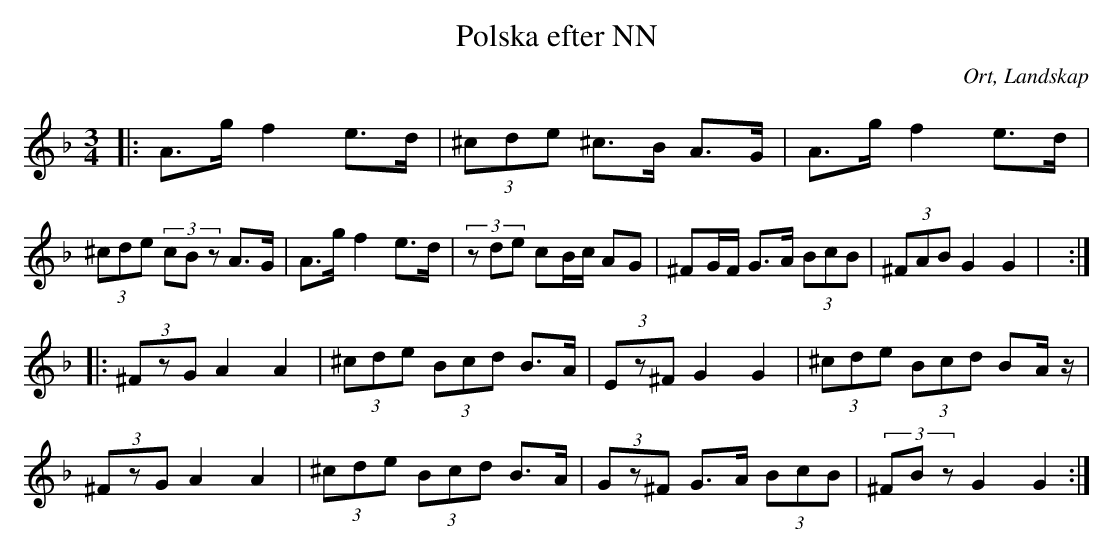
X:1
T:Polska efter NN
O:Ort, Landskap
M:3/4
L:1/8
K:Dm
|: A>g f2 e>d|(3^cde ^c>B A>G|A>g f2 e>d|(3^cde (3cBz A>G|A>g f2 e>d|(3zde cB/c/ AG|^FG/F/ G>A (3BcB|(3^FAB G2 G2|  :|
|:(3^FzG A2 A2|(3^cde (3Bcd B>A|(3Ez^F G2 G2|(3^cde (3Bcd BA/z/|
(3^FzG A2 A2|(3^cde (3Bcd B>A| (3Gz^F G>A (3BcB|(3^FBz G2 G2:|
